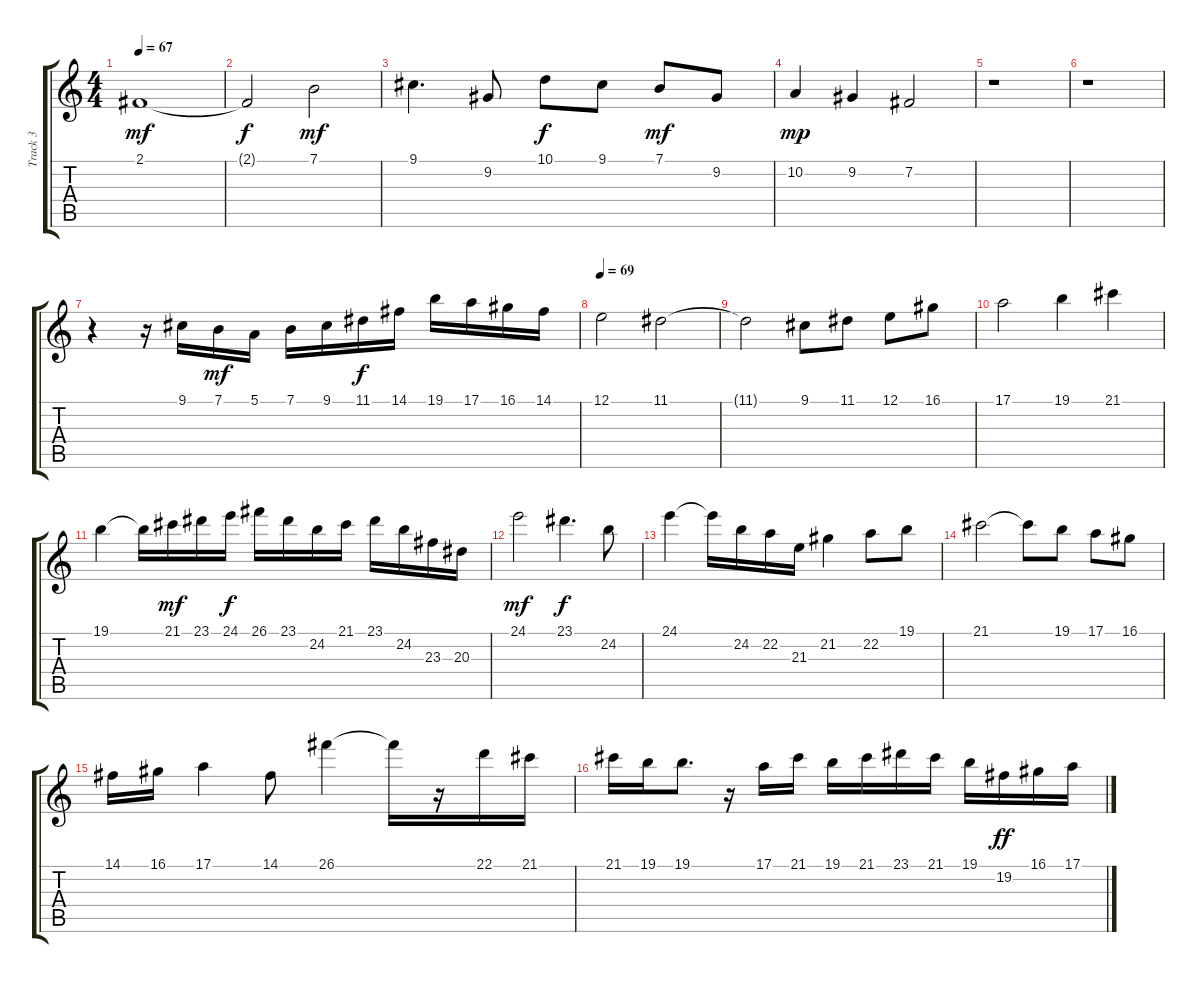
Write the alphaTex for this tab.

\track ("Track 3" "Track 3") {instrument stringensemble2}
\staff {score tabs}
\tuning (E4 B3 G3 D3 A2 E2) {hide}
\ts (4 4)
\tempo 67
\clef g2
\ks c
2.1.1{dy mf} |
2.1{t}.2{dy f} 7.1.2{dy mf} |
9.1.4{d} 9.2.8 10.1.8{dy f} 9.1.8 7.1.8{dy mf} 9.2.8 |
10.2.4{dy mp} 9.2.4 7.2.2 |
r.1 |
r.1 |
r.4 r.16 9.1.16{instrument stringensemble1} 7.1.16{dy mf} 5.1.16 7.1.16 9.1.16 11.1.16{dy f} 14.1.16 19.1.16 17.1.16 16.1.16 14.1.16 |
\tempo 69
12.1.2 11.1.2 |
11.1{t}.2 9.1.8 11.1.8 12.1.8 16.1.8 |
17.1.2 19.1.4 21.1.4 |
19.1.4 19.1{t}.16 21.1.16{dy mf} 23.1.16 24.1.16{dy f} 26.1.16 23.1.16 24.2.16 21.1.16 23.1.16 24.2.16 23.3.16 20.3.16 |
24.1.2{dy mf} 23.1.4{d dy f} 24.2.8 |
24.1.4 24.1{t}.16 24.2.16 22.2.16 21.3.16 21.2.4 22.2.8 19.1.8 |
21.1.2 21.1{t}.8 19.1.8 17.1.8 16.1.8 |
14.1.16 16.1.16 17.1.4 14.1.8 26.1.4 26.1{t}.16 r.16 22.1.16 21.1.16 |
21.1.16 19.1.16 19.1.8{d} r.16 17.1.16 21.1.16 19.1.16 21.1.16 23.1.16 21.1.16 19.1.16 19.2.16{dy ff} 16.1.16 17.1.16
